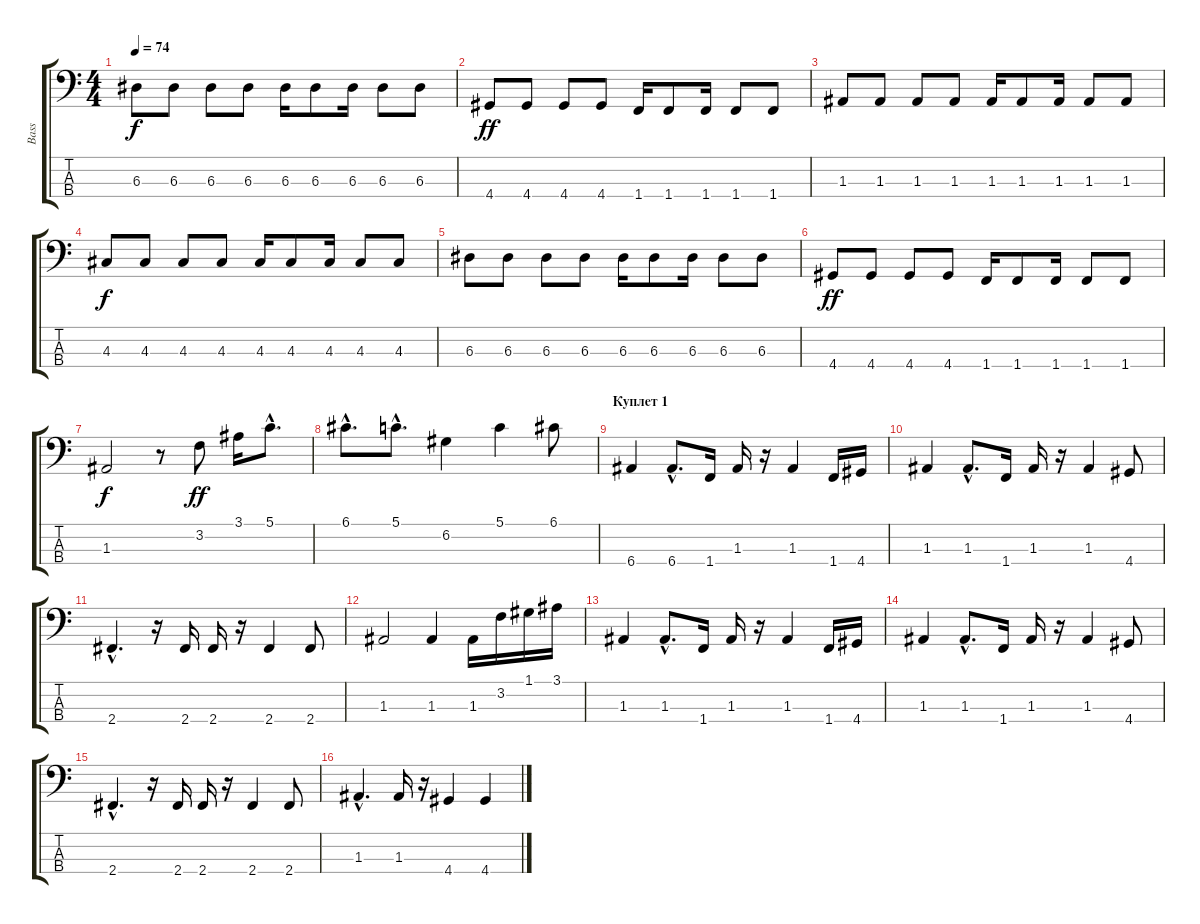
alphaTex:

\track ("Bass" "Bass") {instrument electricbassfinger}
\staff {score tabs}
\tuning (G2 D2 A1 E1) {hide}
\ts (4 4)
\tempo 74
\clef f4
\ks c
6.3.8{dy f} 6.3.8 6.3.8 6.3.8 6.3.16 6.3.8 6.3.16 6.3.8 6.3.8 |
4.4.8{dy ff} 4.4.8 4.4.8 4.4.8 1.4.16 1.4.8 1.4.16 1.4.8 1.4.8 |
1.3.8 1.3.8 1.3.8 1.3.8 1.3.16 1.3.8 1.3.16 1.3.8 1.3.8 |
4.3.8{dy f} 4.3.8 4.3.8 4.3.8 4.3.16 4.3.8 4.3.16 4.3.8 4.3.8 |
6.3.8 6.3.8 6.3.8 6.3.8 6.3.16 6.3.8 6.3.16 6.3.8 6.3.8 |
4.4.8{dy ff} 4.4.8 4.4.8 4.4.8 1.4.16 1.4.8 1.4.16 1.4.8 1.4.8 |
1.3.2{dy f} r.8 3.2.8{dy ff} 3.1.16 5.1{hac}.8{d} |
6.1{hac}.8{d} 5.1{hac}.8{d} 6.2.4 5.1.4 6.1.8 |
\section ("" "Куплет 1")
6.4.4 6.4{hac}.8{d} 1.4.16 1.3.16 r.16 1.3.4 1.4.16 4.4.16 |
1.3.4 1.3{hac}.8{d} 1.4.16 1.3.16 r.16 1.3.4 4.4.8 |
2.4{hac}.4{d} r.16 2.4.16 2.4.16 r.16 2.4.4 2.4.8 |
1.3.2 1.3.4 1.3.16 3.2.16 1.1.16 3.1.16 |
1.3.4 1.3{hac}.8{d} 1.4.16 1.3.16 r.16 1.3.4 1.4.16 4.4.16 |
1.3.4 1.3{hac}.8{d} 1.4.16 1.3.16 r.16 1.3.4 4.4.8 |
2.4{hac}.4{d} r.16 2.4.16 2.4.16 r.16 2.4.4 2.4.8 |
1.3{hac}.4{d} 1.3.16 r.16 4.4.4 4.4.4
